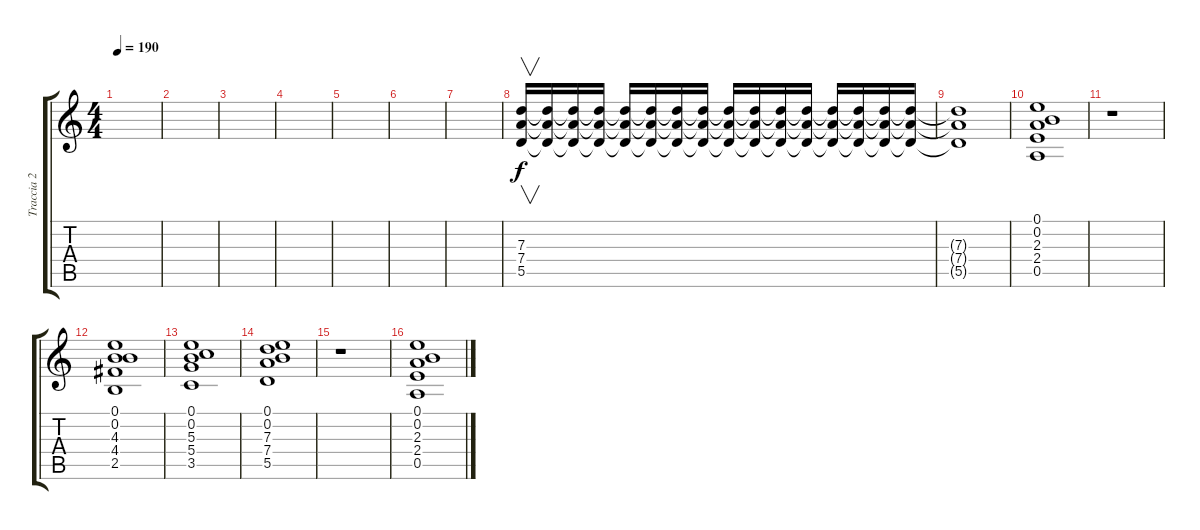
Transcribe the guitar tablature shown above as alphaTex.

\track ("Traccia 2" "Traccia 2") {instrument distortionguitar}
\staff {score tabs}
\tuning (E4 B3 G3 D3 A2 E2) {hide}
\ts (4 4)
\tempo 190
\clef g2
\ks c
|
|
|
|
|
|
|
(7.3 7.4 5.5).16{v volume 11} (7.3{t} 7.4{t} 5.5{t}).16 (7.3{t} 7.4{t} 5.5{t}).16 (7.3{t} 7.4{t} 5.5{t}).16 (7.3{t} 7.4{t} 5.5{t}).16{volume 12} (7.3{t} 7.4{t} 5.5{t}).16 (7.3{t} 7.4{t} 5.5{t}).16 (7.3{t} 7.4{t} 5.5{t}).16 (7.3{t} 7.4{t} 5.5{t}).16{volume 10} (7.3{t} 7.4{t} 5.5{t}).16{volume 11} (7.3{t} 7.4{t} 5.5{t}).16{volume 12} (7.3{t} 7.4{t} 5.5{t}).16{volume 13} (7.3{t} 7.4{t} 5.5{t}).16{volume 14} (7.3{t} 7.4{t} 5.5{t}).16{volume 15} (7.3{t} 7.4{t} 5.5{t}).16{volume 16} (7.3{t} 7.4{t} 5.5{t}).16 |
(7.3{t} 7.4{t} 5.5{t}).1 |
(0.1 0.2 2.3 2.4 0.5).1 |
r.1 |
(0.1 0.2 4.3 4.4 2.5).1 |
(0.1 0.2 5.3 5.4 3.5).1 |
(0.1 0.2 7.3 7.4 5.5).1 |
r.1 |
(0.1 0.2 2.3 2.4 0.5).1
